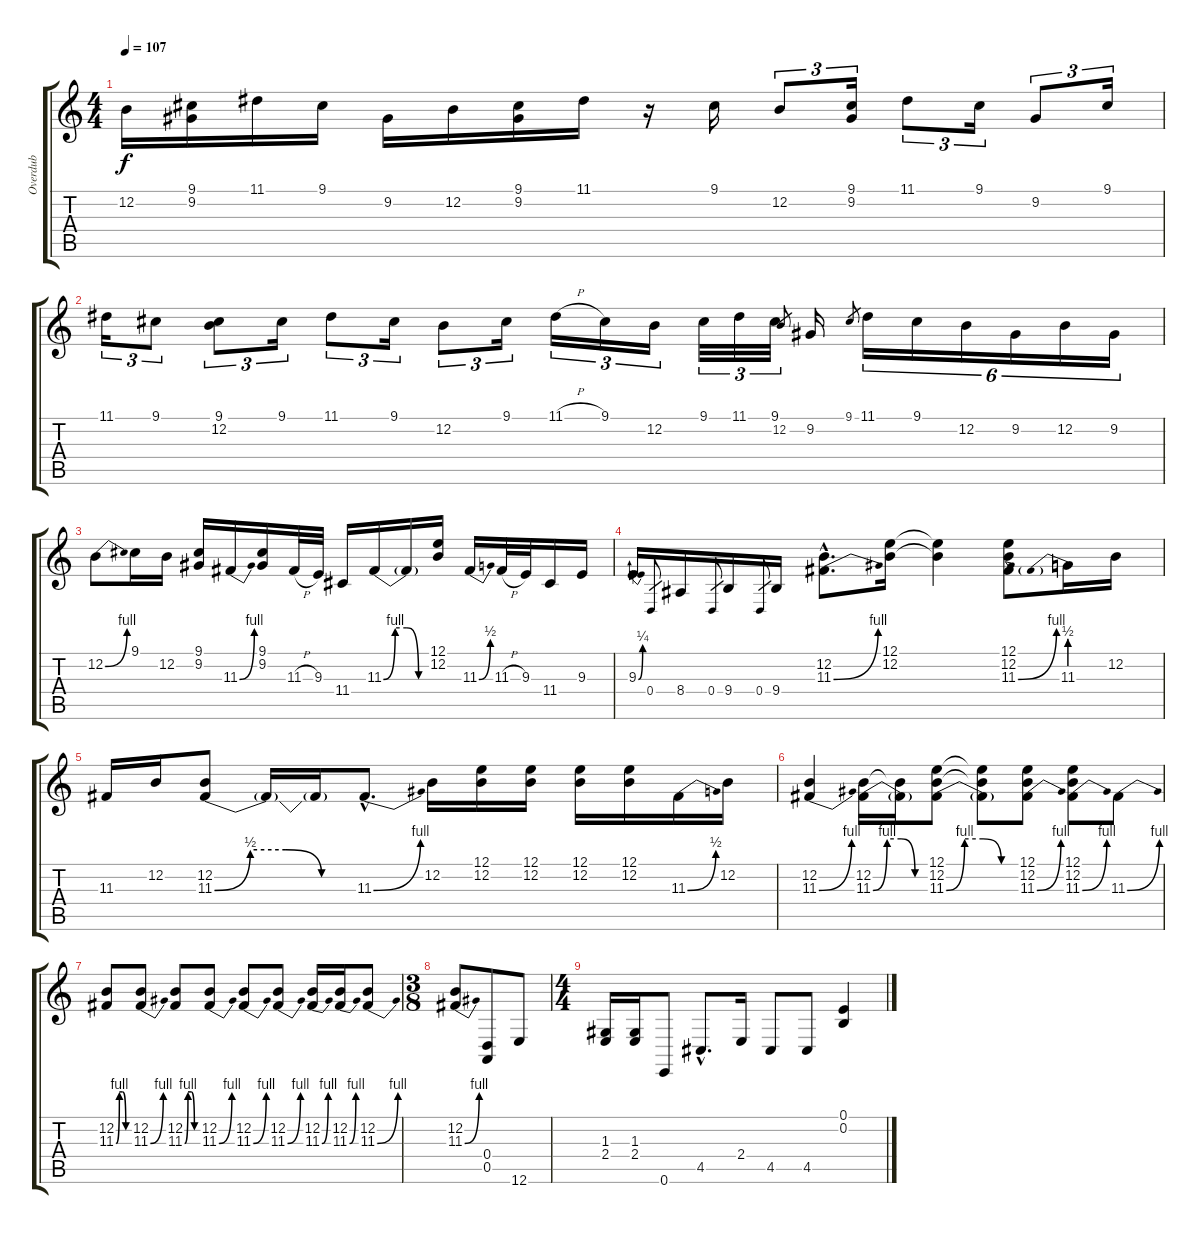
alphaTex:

\track ("Overdub" "Overdub") {instrument voiceoohs}
\staff {score tabs}
\tuning (E4 B3 G3 D3 A2 E2) {hide}
\ts (4 4)
\tempo 107
\clef g2
\ks c
12.2.16{dy f} (9.1 9.2).16 11.1.16 9.1.16 9.2.16 12.2.16 (9.1 9.2).16 11.1.16 r.16 9.1.16 12.2.8{tu (3 2)} (9.1 9.2).16{tu (3 2)} 11.1.8{tu (3 2)} 9.1.16{tu (3 2)} 9.2.8{tu (3 2)} 9.1.16{tu (3 2)} |
11.1.16{tu (3 2)} 9.1.8{tu (3 2)} (9.1 12.2).8{tu (3 2)} 9.1.16{tu (3 2)} 11.1.8{tu (3 2)} 9.1.16{tu (3 2)} 12.2.8{tu (3 2)} 9.1.16{tu (3 2)} 11.1{h}.16{tu (3 2)} 9.1.16{tu (3 2)} 12.2.16{tu (3 2)} 9.1.32{tu (3 2)} 11.1.32{tu (3 2)} 9.1.32{tu (3 2)} 12.2.8{gr} 9.2.16 9.1.8{gr} 11.1.16{tu (6 4)} 9.1.16{tu (6 4)} 12.2.16{tu (6 4)} 9.2.16{tu (6 4)} 12.2.16{tu (6 4)} 9.2.16{tu (6 4)} |
12.2{be (bend 0 0 60 4)}.8 9.1.16 12.2.16 (9.1 9.2).16 11.3{be (bend 0 0 60 4)}.16 (9.1 9.2).16 11.3{h}.32 9.3.32 11.4.16 11.3{be (custom 0 0 15 4 30 4 45 0 60 0)}.16 11.3{t}.16 (12.1 12.2).16 11.3{be (bend 0 0 60 2)}.16 11.3{h}.32 9.3.32 11.4.16 9.3.16 |
9.3{be (bend 0 0 60 1)}.16 0.4.8{gr} 8.4.16 0.4.8{gr} 9.4.16 0.4.8{gr} 9.4.16 (12.2{hac} 11.3{be (bend 0 0 60 4) hac}).8{d} (12.1 12.2).16 (12.1{t} 12.2{t}).4 (12.1 12.2 11.3{be (bend 0 0 60 4)}).8 11.3{be (prebend 0 2 60 2)}.16 12.2.16 |
11.3.16 12.2.16 (12.2 11.3{be (custom 0 0 15 2 30 2 45 0 60 0)}).8 11.3{t}.16 11.3{t}.16 11.3{be (bend 0 0 60 4) hac}.8{d} 12.2.16 (12.1 12.2).16 (12.1 12.2).16 (12.1 12.2).16 (12.1 12.2).16 11.3{be (bend 0 0 60 2)}.16 12.2.16 |
(12.2 11.3{be (bend 0 0 60 4)}).4 (12.2 11.3{be (custom 0 0 15 4 30 4 45 0 60 0)}).16 (12.2{t} 11.3{t}).16 (12.1 12.2 11.3{be (custom 0 0 15 4 30 4 45 0 60 0)}).8 (12.1{t} 12.2{t} 11.3{t}).8 (12.1 12.2 11.3{be (bend 0 0 60 4)}).8 (12.1 12.2 11.3{be (bend 0 0 60 4)}).8 11.3{be (bend 0 0 60 4)}.8 |
(12.2 11.3{be (custom 0 0 15 4 30 4 45 0 60 0)}).8 (12.2 11.3{be (bend 0 0 60 4)}).8 (12.2 11.3{be (custom 0 0 15 4 30 4 45 0 60 0)}).8 (12.2 11.3{be (bend 0 0 60 4)}).8 (12.2 11.3{be (bend 0 0 60 4)}).8 (12.2 11.3{be (bend 0 0 60 4)}).8 (12.2 11.3{be (bend 0 0 60 4)}).16 (12.2 11.3{be (bend 0 0 60 4)}).16 (12.2 11.3{be (bend 0 0 60 4)}).8 |
\ts (3 8)
(12.2 11.3{be (bend 0 0 60 4)}).8 (0.4 0.5).8 12.6.8 |
\ts (4 4)
(1.3 2.4).16 (1.3 2.4).16 0.6.8 4.5{hac}.8{d} 2.4.16 4.5.8 4.5.8 (0.1 0.2).4
